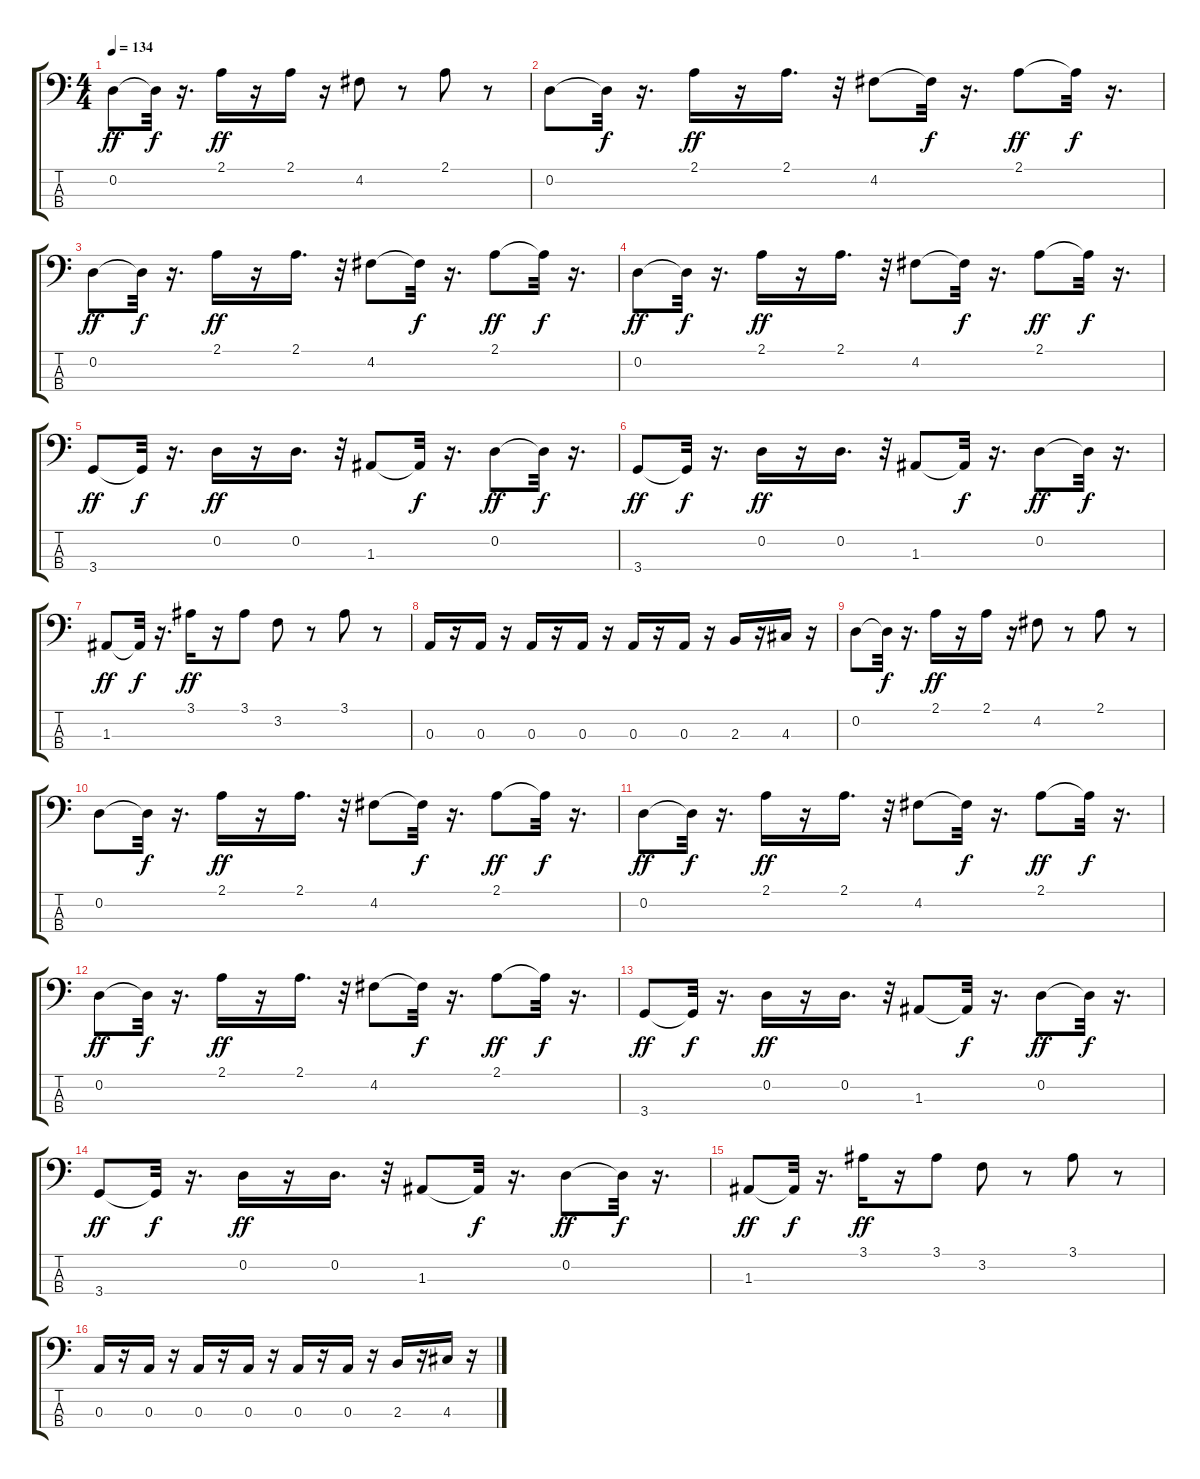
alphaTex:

\track "" {instrument synthbass2}
\staff {score tabs}
\tuning (G2 D2 A1 E1) {hide}
\ts (4 4)
\tempo 134
\clef f4
\ks c
0.2.8{dy ff} 0.2{t}.32{dy f} r.16{d} 2.1.16{dy ff} r.16 2.1.16 r.16 4.2.8 r.8 2.1.8 r.8 |
0.2.8 0.2{t}.32{dy f} r.16{d} 2.1.16{dy ff} r.16 2.1.16{d} r.32 4.2.8 4.2{t}.32{dy f} r.16{d} 2.1.8{dy ff} 2.1{t}.32{dy f} r.16{d} |
0.2.8{dy ff} 0.2{t}.32{dy f} r.16{d} 2.1.16{dy ff} r.16 2.1.16{d} r.32 4.2.8 4.2{t}.32{dy f} r.16{d} 2.1.8{dy ff} 2.1{t}.32{dy f} r.16{d} |
0.2.8{dy ff} 0.2{t}.32{dy f} r.16{d} 2.1.16{dy ff} r.16 2.1.16{d} r.32 4.2.8 4.2{t}.32{dy f} r.16{d} 2.1.8{dy ff} 2.1{t}.32{dy f} r.16{d} |
3.4.8{dy ff} 3.4{t}.32{dy f} r.16{d} 0.2.16{dy ff} r.16 0.2.16{d} r.32 1.3.8 1.3{t}.32{dy f} r.16{d} 0.2.8{dy ff} 0.2{t}.32{dy f} r.16{d} |
3.4.8{dy ff} 3.4{t}.32{dy f} r.16{d} 0.2.16{dy ff} r.16 0.2.16{d} r.32 1.3.8 1.3{t}.32{dy f} r.16{d} 0.2.8{dy ff} 0.2{t}.32{dy f} r.16{d} |
1.3.8{dy ff} 1.3{t}.32{dy f} r.16{d} 3.1.16{dy ff} r.16 3.1.8 3.2.8 r.8 3.1.8 r.8 |
0.3.16 r.16 0.3.16 r.16 0.3.16 r.16 0.3.16 r.16 0.3.16 r.16 0.3.16 r.16 2.3.16 r.16 4.3.16 r.16 |
0.2.8 0.2{t}.32{dy f} r.16{d} 2.1.16{dy ff} r.16 2.1.16 r.16 4.2.8 r.8 2.1.8 r.8 |
0.2.8 0.2{t}.32{dy f} r.16{d} 2.1.16{dy ff} r.16 2.1.16{d} r.32 4.2.8 4.2{t}.32{dy f} r.16{d} 2.1.8{dy ff} 2.1{t}.32{dy f} r.16{d} |
0.2.8{dy ff} 0.2{t}.32{dy f} r.16{d} 2.1.16{dy ff} r.16 2.1.16{d} r.32 4.2.8 4.2{t}.32{dy f} r.16{d} 2.1.8{dy ff} 2.1{t}.32{dy f} r.16{d} |
0.2.8{dy ff} 0.2{t}.32{dy f} r.16{d} 2.1.16{dy ff} r.16 2.1.16{d} r.32 4.2.8 4.2{t}.32{dy f} r.16{d} 2.1.8{dy ff} 2.1{t}.32{dy f} r.16{d} |
3.4.8{dy ff} 3.4{t}.32{dy f} r.16{d} 0.2.16{dy ff} r.16 0.2.16{d} r.32 1.3.8 1.3{t}.32{dy f} r.16{d} 0.2.8{dy ff} 0.2{t}.32{dy f} r.16{d} |
3.4.8{dy ff} 3.4{t}.32{dy f} r.16{d} 0.2.16{dy ff} r.16 0.2.16{d} r.32 1.3.8 1.3{t}.32{dy f} r.16{d} 0.2.8{dy ff} 0.2{t}.32{dy f} r.16{d} |
1.3.8{dy ff} 1.3{t}.32{dy f} r.16{d} 3.1.16{dy ff} r.16 3.1.8 3.2.8 r.8 3.1.8 r.8 |
0.3.16 r.16 0.3.16 r.16 0.3.16 r.16 0.3.16 r.16 0.3.16 r.16 0.3.16 r.16 2.3.16 r.16 4.3.16 r.16
